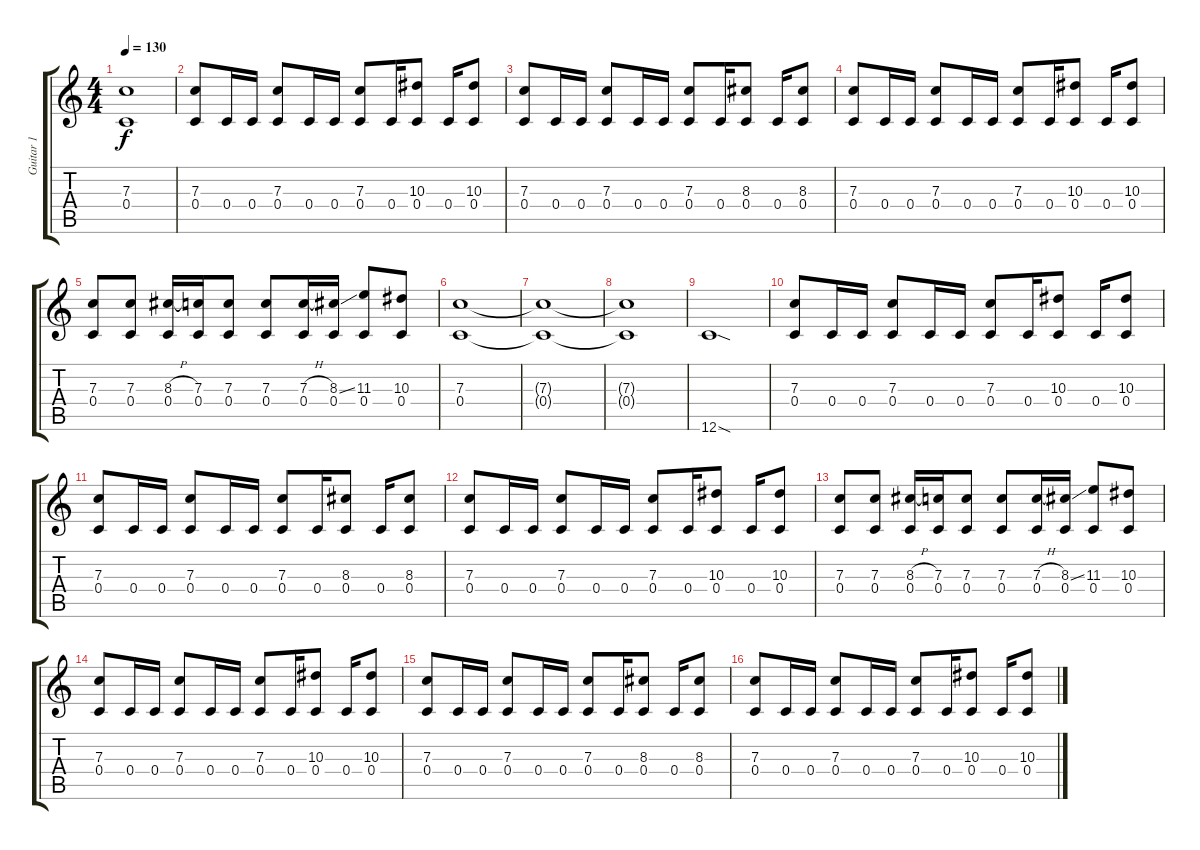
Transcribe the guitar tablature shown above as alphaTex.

\track ("Guitar 1" "Guitar 1") {instrument overdrivenguitar}
\staff {score tabs}
\tuning (D4 A3 F3 C3 G2 C2) {hide}
\ts (4 4)
\tempo 130
\clef g2
\ks c
(7.3{t} 0.4{t}).1{dy f} |
(7.3 0.4).8 0.4.16 0.4.16 (7.3 0.4).8 0.4.16 0.4.16 (7.3 0.4).8 0.4.16 (10.3 0.4).8 0.4.16 (10.3 0.4).8 |
(7.3 0.4).8 0.4.16 0.4.16 (7.3 0.4).8 0.4.16 0.4.16 (7.3 0.4).8 0.4.16 (8.3 0.4).8 0.4.16 (8.3 0.4).8 |
(7.3 0.4).8 0.4.16 0.4.16 (7.3 0.4).8 0.4.16 0.4.16 (7.3 0.4).8 0.4.16 (10.3 0.4).8 0.4.16 (10.3 0.4).8 |
(7.3 0.4).8 (7.3 0.4).8 (8.3{h} 0.4).16 (7.3 0.4).16 (7.3 0.4).8 (7.3 0.4).8 (7.3{h} 0.4).16 (8.3{ss} 0.4).16 (11.3 0.4).8 (10.3 0.4).8 |
(7.3 0.4).1 |
(7.3{t} 0.4{t}).1 |
(7.3{t} 0.4{t}).1 |
12.6{sod}.1 |
\section ("" "")
(7.3 0.4).8 0.4.16 0.4.16 (7.3 0.4).8 0.4.16 0.4.16 (7.3 0.4).8 0.4.16 (10.3 0.4).8 0.4.16 (10.3 0.4).8 |
(7.3 0.4).8 0.4.16 0.4.16 (7.3 0.4).8 0.4.16 0.4.16 (7.3 0.4).8 0.4.16 (8.3 0.4).8 0.4.16 (8.3 0.4).8 |
(7.3 0.4).8 0.4.16 0.4.16 (7.3 0.4).8 0.4.16 0.4.16 (7.3 0.4).8 0.4.16 (10.3 0.4).8 0.4.16 (10.3 0.4).8 |
(7.3 0.4).8 (7.3 0.4).8 (8.3{h} 0.4).16 (7.3 0.4).16 (7.3 0.4).8 (7.3 0.4).8 (7.3{h} 0.4).16 (8.3{ss} 0.4).16 (11.3 0.4).8 (10.3 0.4).8 |
(7.3 0.4).8 0.4.16 0.4.16 (7.3 0.4).8 0.4.16 0.4.16 (7.3 0.4).8 0.4.16 (10.3 0.4).8 0.4.16 (10.3 0.4).8 |
(7.3 0.4).8 0.4.16 0.4.16 (7.3 0.4).8 0.4.16 0.4.16 (7.3 0.4).8 0.4.16 (8.3 0.4).8 0.4.16 (8.3 0.4).8 |
(7.3 0.4).8 0.4.16 0.4.16 (7.3 0.4).8 0.4.16 0.4.16 (7.3 0.4).8 0.4.16 (10.3 0.4).8 0.4.16 (10.3 0.4).8
